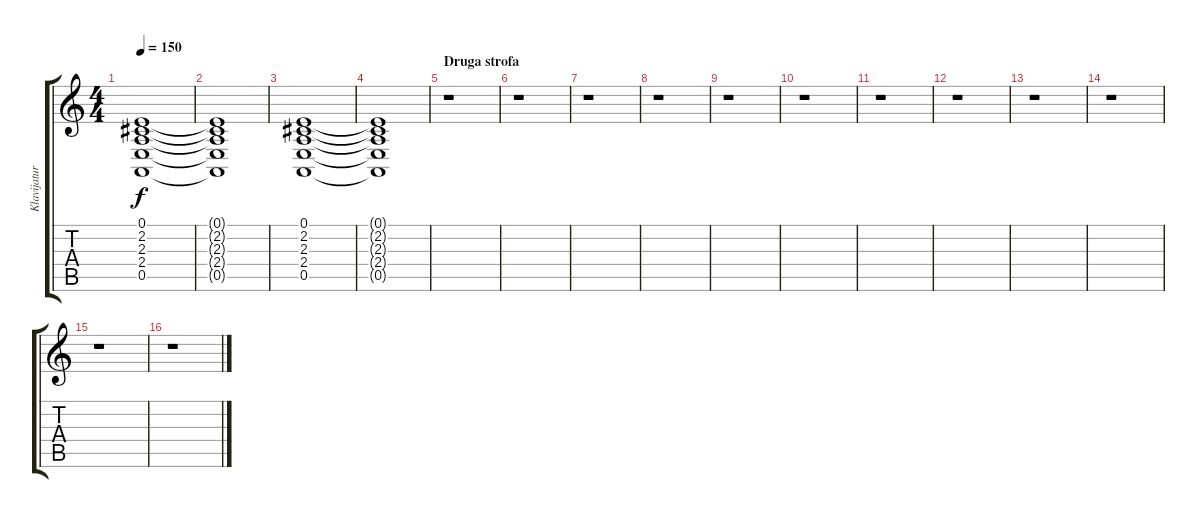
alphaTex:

\track ("Klavijature" "Klavijatur") {instrument orchestralharp}
\staff {score tabs}
\tuning (E4 B3 G3 D3 A2 E2) {hide}
\ts (4 4)
\tempo 150
\clef g2
\ks c
(0.1 2.2 2.3 2.4 0.5).1{dy f} |
(0.1{t} 2.2{t} 2.3{t} 2.4{t} 0.5{t}).1 |
(0.1 2.2 2.3 2.4 0.5).1 |
(0.1{t} 2.2{t} 2.3{t} 2.4{t} 0.5{t}).1 |
\section ("" "Druga strofa")
r.1 |
r.1 |
r.1 |
r.1 |
r.1 |
r.1 |
r.1 |
r.1 |
r.1 |
r.1 |
r.1 |
r.1
